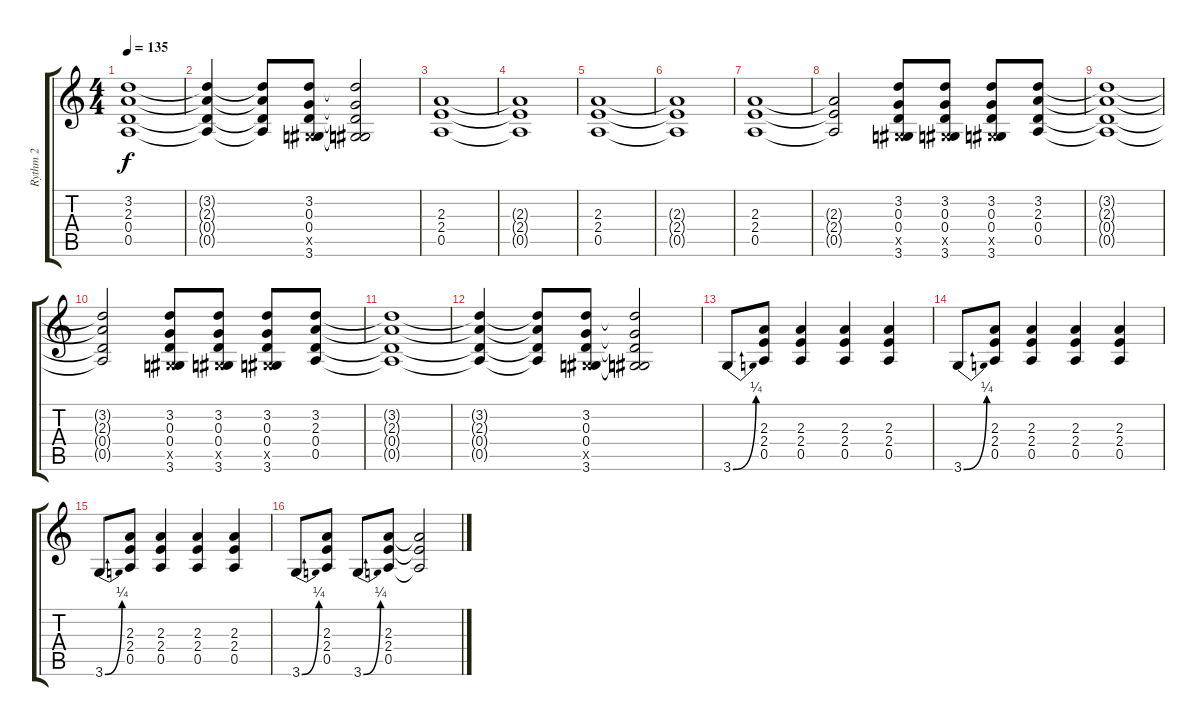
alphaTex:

\track ("Rythm 2" "Rythm 2") {instrument overdrivenguitar}
\staff {score tabs}
\tuning (E4 B3 G3 D3 A2 E2) {hide}
\ts (4 4)
\tempo 135
\clef g2
\ks c
(3.2{t} 2.3{t} 0.4{t} 0.5{t}).1{dy f} |
(3.2{t} 2.3{t} 0.4{t} 0.5{t}).4 (3.2{t} 2.3{t} 0.4{t} 0.5{t}).8 (3.2 0.3 0.4 -1.5{x} 3.6).8 (3.2{t} 0.3{t} 0.4{t} -1.5{t} 3.6{t}).2 |
(2.3 2.4 0.5).1 |
(2.3{t} 2.4{t} 0.5{t}).1 |
(2.3 2.4 0.5).1 |
(2.3{t} 2.4{t} 0.5{t}).1 |
(2.3 2.4 0.5).1 |
(2.3{t} 2.4{t} 0.5{t}).2 (3.2 0.3 0.4 -1.5{x} 3.6).8 (3.2 0.3 0.4 -1.5{x} 3.6).8 (3.2 0.3 0.4 -1.5{x} 3.6).8 (3.2 2.3 0.4 0.5).8 |
(3.2{t} 2.3{t} 0.4{t} 0.5{t}).1 |
(3.2{t} 2.3{t} 0.4{t} 0.5{t}).2 (3.2 0.3 0.4 -1.5{x} 3.6).8 (3.2 0.3 0.4 -1.5{x} 3.6).8 (3.2 0.3 0.4 -1.5{x} 3.6).8 (3.2 2.3 0.4 0.5).8 |
(3.2{t} 2.3{t} 0.4{t} 0.5{t}).1 |
(3.2{t} 2.3{t} 0.4{t} 0.5{t}).4 (3.2{t} 2.3{t} 0.4{t} 0.5{t}).8 (3.2 0.3 0.4 -1.5{x} 3.6).8 (3.2{t} 0.3{t} 0.4{t} -1.5{t} 3.6{t}).2 |
3.6{be (bend 0 0 60 1)}.8 (2.3 2.4 0.5).8 (2.3 2.4 0.5).4 (2.3 2.4 0.5).4 (2.3 2.4 0.5).4 |
3.6{be (bend 0 0 60 1)}.8 (2.3 2.4 0.5).8 (2.3 2.4 0.5).4 (2.3 2.4 0.5).4 (2.3 2.4 0.5).4 |
3.6{be (bend 0 0 60 1)}.8 (2.3 2.4 0.5).8 (2.3 2.4 0.5).4 (2.3 2.4 0.5).4 (2.3 2.4 0.5).4 |
3.6{be (bend 0 0 60 1)}.8 (2.3 2.4 0.5).8 3.6{be (bend 0 0 60 1)}.8 (2.3 2.4 0.5).8 (2.3{t} 2.4{t} 0.5{t}).2
